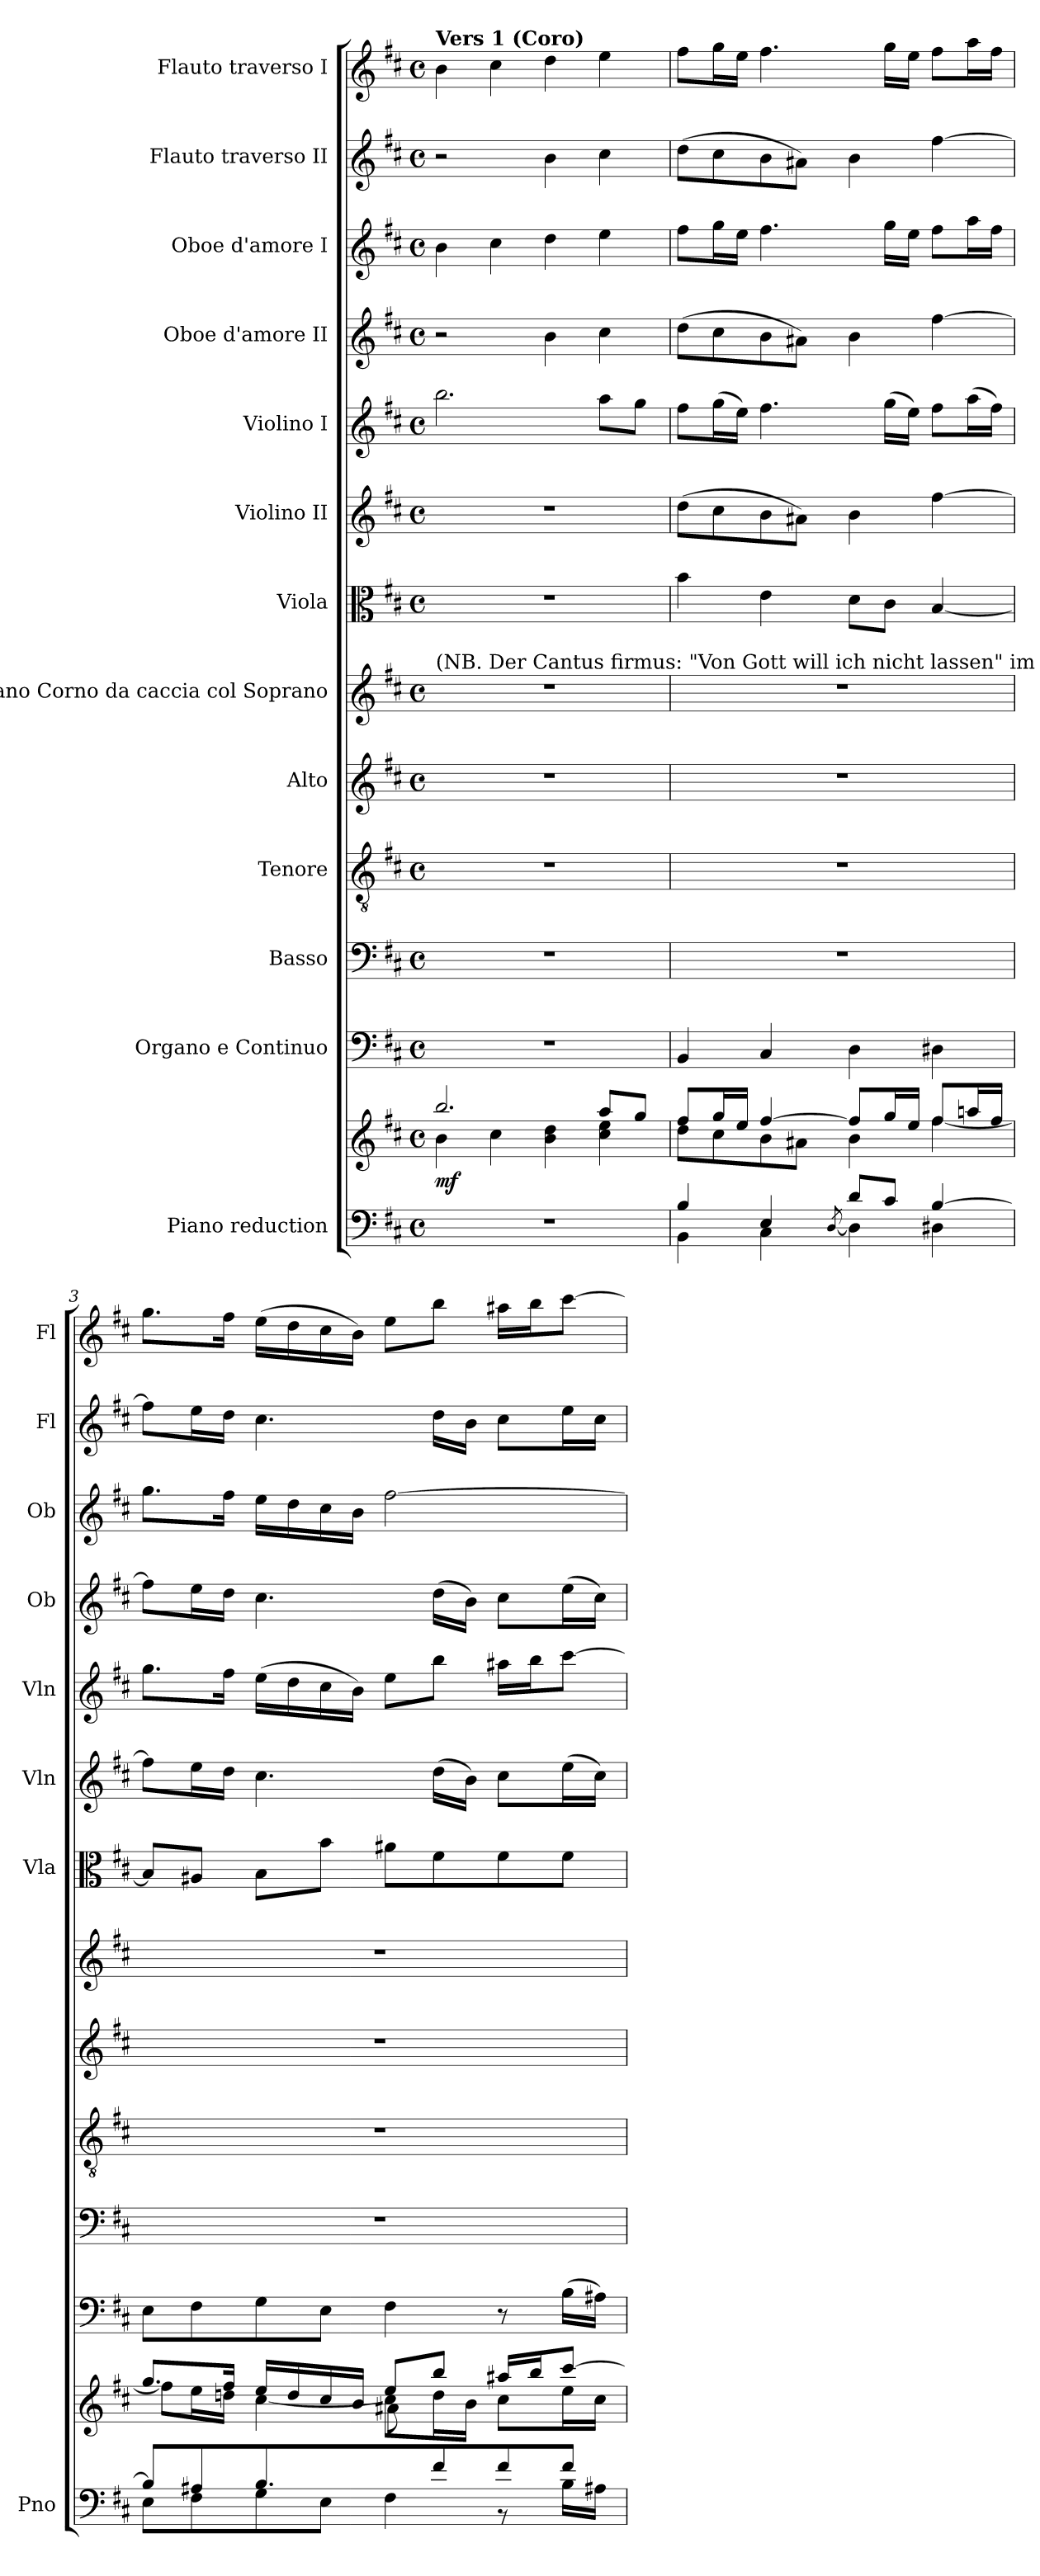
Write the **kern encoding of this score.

**kern	**kern	**dynam	**kern	**kern	**kern	**kern	**kern	**kern	**kern	**kern	**kern	**kern	**kern	**kern
*part13	*part13	*part13	*part12	*part11	*part10	*part9	*part8	*part7	*part6	*part5	*part4	*part3	*part2	*part1
*staff14	*staff13	*staff13/14	*staff12	*staff11	*staff10	*staff9	*staff8	*staff7	*staff6	*staff5	*staff4	*staff3	*staff2	*staff1
*I"Piano reduction	*	*	*I"Organo e Continuo	*I"Basso	*I"Tenore	*I"Alto	*I"Soprano Corno da caccia col Soprano	*I"Viola	*I"Violino II	*I"Violino I	*I"Oboe d'amore II	*I"Oboe d'amore I	*I"Flauto traverso II	*I"Flauto traverso I
*I'Pno	*	*	*	*	*	*	*	*I'Vla	*I'Vln	*I'Vln	*I'Ob	*I'Ob	*I'Fl	*I'Fl
*stria5	*stria5	*	*	*	*	*	*	*	*	*	*	*	*	*
*clefF4	*clefG2	*	*clefF4	*clefF4	*clefGv2	*clefG2	*clefG2	*clefC3	*clefG2	*clefG2	*clefG2	*clefG2	*clefG2	*clefG2
*k[f#c#]	*k[f#c#]	*	*k[f#c#]	*k[f#c#]	*k[f#c#]	*k[f#c#]	*k[f#c#]	*k[f#c#]	*k[f#c#]	*k[f#c#]	*k[f#c#]	*k[f#c#]	*k[f#c#]	*k[f#c#]
*M4/4	*M4/4	*	*M4/4	*M4/4	*M4/4	*M4/4	*M4/4	*M4/4	*M4/4	*M4/4	*M4/4	*M4/4	*M4/4	*M4/4
*met(c)	*met(c)	*	*met(c)	*met(c)	*met(c)	*met(c)	*met(c)	*met(c)	*met(c)	*met(c)	*met(c)	*met(c)	*met(c)	*met(c)
=1	=1	=1	=1	=1	=1	=1	=1	=1	=1	=1	=1	=1	=1	=1
*	*^	*	*	*	*	*	*	*	*	*	*	*	*	*
!	!	!	!	!	!	!	!	!	!	!	!	!	!	!	!LO:TX:a:B:t=Vers 1 (Coro)
!	!	!	!	!	!	!	!	!LO:TX:a:t=(NB. Der Cantus firmus&colon; "Von Gott will ich nicht lassen" im Sopran)	!	!	!	!	!	!	!
!	!	!	!LO:DY:b	!	!	!	!	!	!	!	!	!	!	!	!
1r	2.bb/	4b\	mf	1r	1r	1r	1r	1r	1r	1r	2.bb\	2r	4b\	2r	4b\
.	.	4cc#\	.	.	.	.	.	.	.	.	.	.	4cc#\	.	4cc#\
.	.	4b\ 4dd\	.	.	.	.	.	.	.	.	.	4b\	4dd\	4b\	4dd\
.	8aa/L	4cc#\ 4ee\	.	.	.	.	.	.	.	.	8aa\L	4cc#\	4ee\	4cc#\	4ee\
.	8gg/J	.	.	.	.	.	.	.	.	.	8gg\J	.	.	.	.
=2	=2	=2	=2	=2	=2	=2	=2	=2	=2	=2	=2	=2	=2	=2	=2
*^	*	*	*	*	*	*	*	*	*	*	*	*	*	*	*
4B/	4BB\	8ff#/L	8dd\L	.	4BB/	1r	1r	1r	1r	4b\	(8dd\L	8ff#\L	(8dd\L	8ff#\L	(8dd\L	8ff#\L
.	.	16gg/L	8cc#\	.	.	.	.	.	.	.	8cc#\	(16gg\L	8cc#\	16gg\L	8cc#\	16gg\L
.	.	16ee/JJ	.	.	.	.	.	.	.	.	.	16ee\JJ)	.	16ee\JJ	.	16ee\JJ
4E/	4C#\	[4ff#/	8b\	.	4C#/	.	.	.	.	4e\	8b\	4.ff#\	8b\	4.ff#\	8b\	4.ff#\
.	.	.	8a#X\J	.	.	.	.	.	.	.	8a#X\J)	.	8a#X\J)	.	8a#X\J)	.
.	[<8qD/	.	.	.	.	.	.	.	.	.	.	.	.	.	.	.
8d/L	4D\]	8ff#/L]	4b\	.	4D\	.	.	.	.	8d\L	4b\	.	4b\	.	4b\	.
8c#/J	.	16gg/L	.	.	.	.	.	.	.	8c#\J	.	(16gg\LL	.	16gg\LL	.	16gg\LL
.	.	16ee/JJ	.	.	.	.	.	.	.	.	.	16ee\JJ)	.	16ee\JJ	.	16ee\JJ
[4B/	4D#X\	8ff#/L	[4ff#\	.	4D#X\	.	.	.	.	[4B/	[4ff#\	8ff#\L	[4ff#\	8ff#\L	[4ff#\	8ff#\L
.	.	16aan/L	.	.	.	.	.	.	.	.	.	(16aa\L	.	16aa\L	.	16aa\L
.	.	16ff#/JJ	.	.	.	.	.	.	.	.	.	16ff#\JJ)	.	16ff#\JJ	.	16ff#\JJ
=3	=3	=3	=3	=3	=3	=3	=3	=3	=3	=3	=3	=3	=3	=3	=3	=3
*	*	*	*^	*	*	*	*	*	*	*	*	*	*	*	*	*
8B/L]	8E\L	8.gg/L	8ff#\L]	4..ryy	.	8E\L	1r	1r	1r	1r	8B/L]	8ff#\L]	8.gg\L	8ff#\L]	8.gg\L	8ff#\L]	8.gg\L
8A#X/	8F#\	.	16ee\L	.	.	8F#\	.	.	.	.	8A#X/J	16ee\L	.	16ee\L	.	16ee\L	.
.	.	16ff#/Jk	16ddn\JJ	.	.	.	.	.	.	.	.	16dd\JJ	16ff#\Jk	16dd\JJ	16ff#\Jk	16dd\JJ	16ff#\Jk
8.B/	8G\	16ee/LL	[4cc#\	.	.	8G\	.	.	.	.	8B\L	4.cc#\	(16ee\LL	4.cc#\	16ee\LL	4.cc#\	(16ee\LL
.	.	16dd/	.	.	.	.	.	.	.	.	.	.	16dd\	.	16dd\	.	16dd\
.	8E\J	16cc#/	.	.	.	8E\J	.	.	.	.	8b\J	.	16cc#\	.	16cc#\	.	16cc#\
8.ryy	.	16b/JJ	.	16b\Jk	.	.	.	.	.	.	.	.	16b\JJ)	.	16b\JJ	.	16b\JJ)
.	4F#\	8ee/L	8cc#\L]	8a#X\L	.	4F#\	.	.	.	.	8a#X\L	.	8ee\L	.	[2ff#\	.	8ee\L
8f#/	.	8bb/J	16dd\L	4.ryy	.	.	.	.	.	.	8f#\	(16dd\LL	8bb\J	(16dd\LL	.	16dd\LL	8bb\J
.	.	.	16b\JJ	.	.	.	.	.	.	.	.	16b\JJ)	.	16b\JJ)	.	16b\JJ	.
8f#/	8r	16aa#X/LL	8cc#\L	.	.	8r	.	.	.	.	8f#\	8cc#\L	16aa#X\LL	8cc#\L	.	8cc#\L	16aa#X\LL
.	.	16bb/J	.	.	.	.	.	.	.	.	.	.	16bb\J	.	.	.	16bb\J
8f#/J	16B\LL	[8ccc#/J	16ee\L	.	.	(16B\LL	.	.	.	.	8f#\J	(16ee\L	[8ccc#\J	(16ee\L	.	16ee\L	[8ccc#\J
.	16A#X\JJ	.	16cc#\JJ	.	.	16A#X\JJ)	.	.	.	.	.	16cc#\JJ)	.	16cc#\JJ)	.	16cc#\JJ	.
*v	*v	*	*	*	*	*	*	*	*	*	*	*	*	*	*	*	*
*	*v	*v	*v	*	*	*	*	*	*	*	*	*	*	*	*	*
=	=	=	=	=	=	=	=	=	=	=	=	=	=	=
*-	*-	*-	*-	*-	*-	*-	*-	*-	*-	*-	*-	*-	*-	*-
